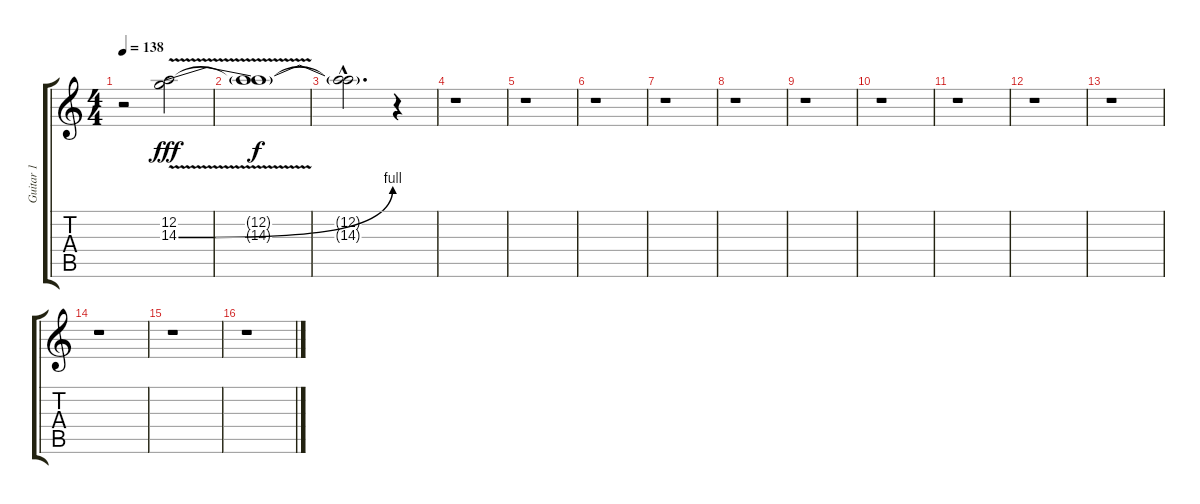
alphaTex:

\track ("Guitar 1" "Guitar 1") {instrument distortionguitar}
\staff {score tabs}
\tuning (D4 A3 F3 C3 G2 C2) {hide}
\ts (4 4)
\tempo 138
\clef g2
\ks c
r.2{dy fff} (12.2{v} 14.3{be (bend 0 0 60 4) v}).2 |
(12.2{t} 14.3{t}).1{dy f} |
(12.2{hac t} 14.3{hac t}).2{d} r.4 |
r.1 |
r.1 |
r.1 |
r.1 |
r.1 |
r.1 |
r.1 |
r.1 |
r.1 |
r.1 |
r.1 |
r.1 |
r.1
